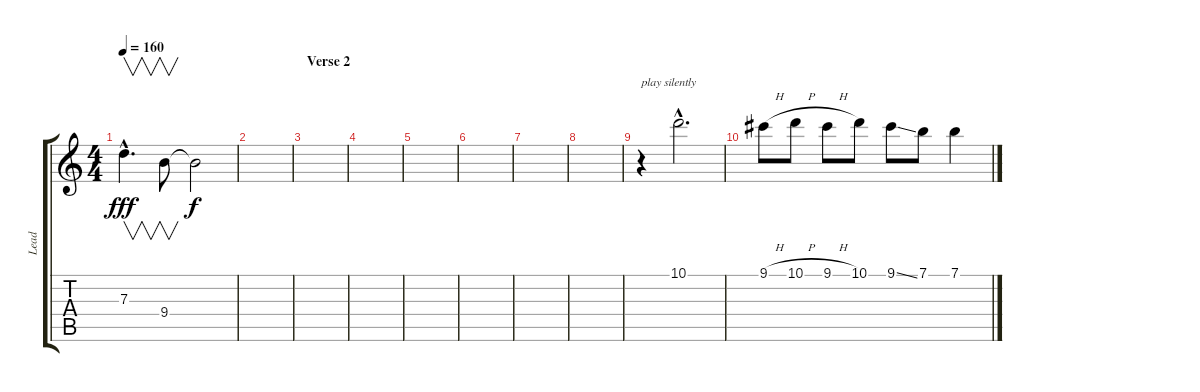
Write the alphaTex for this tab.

\track ("Lead" "Lead") {instrument electricguitarjazz}
\staff {score tabs}
\tuning (E4 B3 G3 D3 A2 E2) {hide}
\ts (4 4)
\tempo 160
\clef g2
\ks c
7.3{hac}.4{v d dy fff} 9.4.8{v} 9.4{t}.2{dy f} |
|
\section ("" "Verse 2")
|
|
|
|
|
|
r.4{txt "play silently" volume 10 instrument electricguitarjazz} 10.1{hac}.2{d} |
9.1{h}.8 10.1{h}.8 9.1{h}.8 10.1.8 9.1{ss}.8 7.1.8 7.1.4
